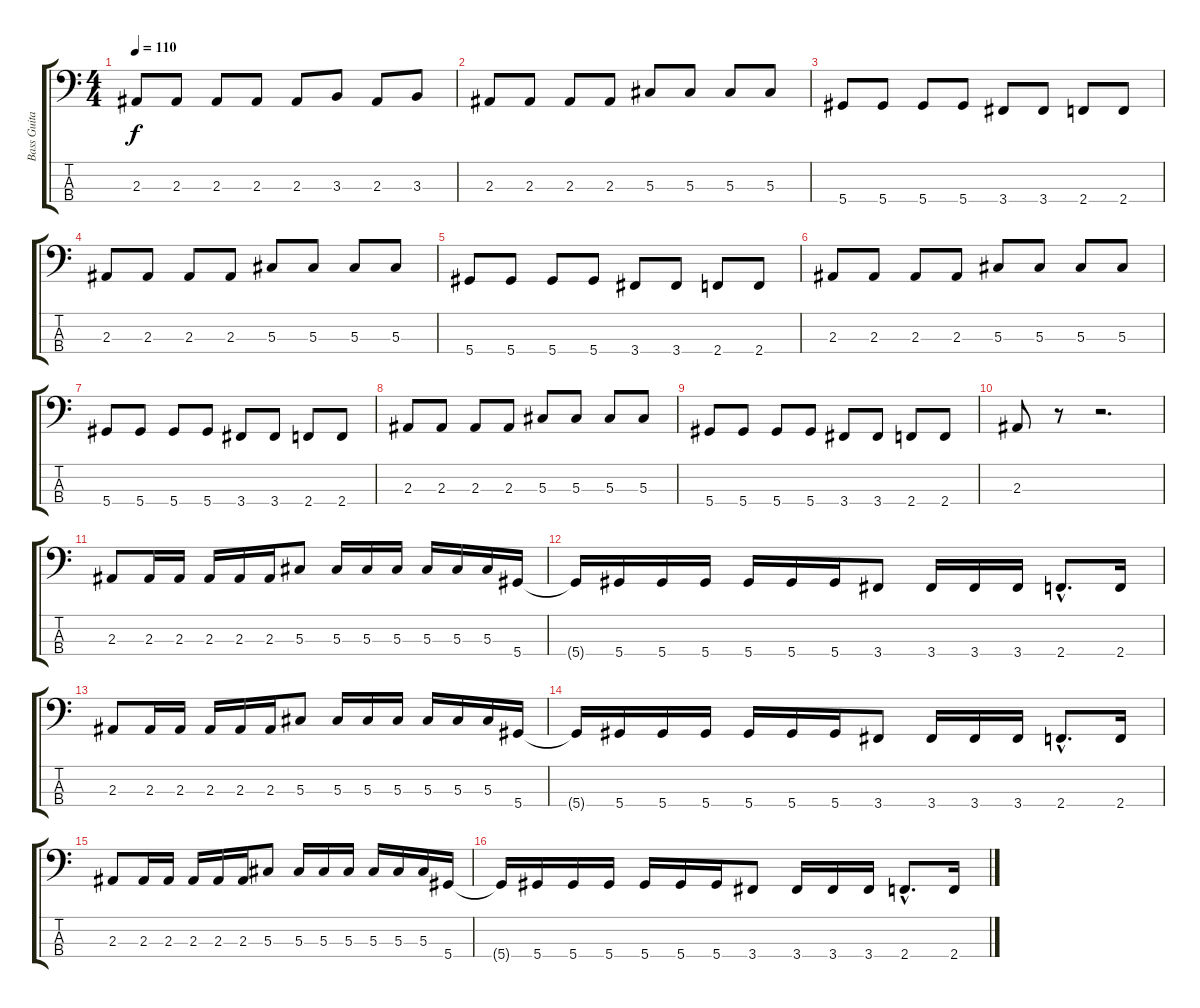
\track ("Bass Guitar" "Bass Guita") {instrument electricbassfinger}
\staff {score tabs}
\tuning (Gb2 Db2 Ab1 Eb1) {hide}
\ts (4 4)
\tempo 110
\clef f4
\ks c
2.3.8{dy f} 2.3.8 2.3.8 2.3.8 2.3.8 3.3.8 2.3.8 3.3.8 |
2.3.8 2.3.8 2.3.8 2.3.8 5.3.8 5.3.8 5.3.8 5.3.8 |
5.4.8 5.4.8 5.4.8 5.4.8 3.4.8 3.4.8 2.4.8 2.4.8 |
2.3.8 2.3.8 2.3.8 2.3.8 5.3.8 5.3.8 5.3.8 5.3.8 |
5.4.8 5.4.8 5.4.8 5.4.8 3.4.8 3.4.8 2.4.8 2.4.8 |
2.3.8 2.3.8 2.3.8 2.3.8 5.3.8 5.3.8 5.3.8 5.3.8 |
5.4.8 5.4.8 5.4.8 5.4.8 3.4.8 3.4.8 2.4.8 2.4.8 |
2.3.8 2.3.8 2.3.8 2.3.8 5.3.8 5.3.8 5.3.8 5.3.8 |
5.4.8 5.4.8 5.4.8 5.4.8 3.4.8 3.4.8 2.4.8 2.4.8 |
2.3.8 r.8 r.2{d} |
2.3.8 2.3.16 2.3.16 2.3.16 2.3.16 2.3.16 5.3.8 5.3.16 5.3.16 5.3.16 5.3.16 5.3.16 5.3.16 5.4.16 |
5.4{t}.16 5.4.16 5.4.16 5.4.16 5.4.16 5.4.16 5.4.16 3.4.8 3.4.16 3.4.16 3.4.16 2.4{hac}.8{d} 2.4.16 |
2.3.8 2.3.16 2.3.16 2.3.16 2.3.16 2.3.16 5.3.8 5.3.16 5.3.16 5.3.16 5.3.16 5.3.16 5.3.16 5.4.16 |
5.4{t}.16 5.4.16 5.4.16 5.4.16 5.4.16 5.4.16 5.4.16 3.4.8 3.4.16 3.4.16 3.4.16 2.4{hac}.8{d} 2.4.16 |
2.3.8 2.3.16 2.3.16 2.3.16 2.3.16 2.3.16 5.3.8 5.3.16 5.3.16 5.3.16 5.3.16 5.3.16 5.3.16 5.4.16 |
5.4{t}.16 5.4.16 5.4.16 5.4.16 5.4.16 5.4.16 5.4.16 3.4.8 3.4.16 3.4.16 3.4.16 2.4{hac}.8{d} 2.4.16
